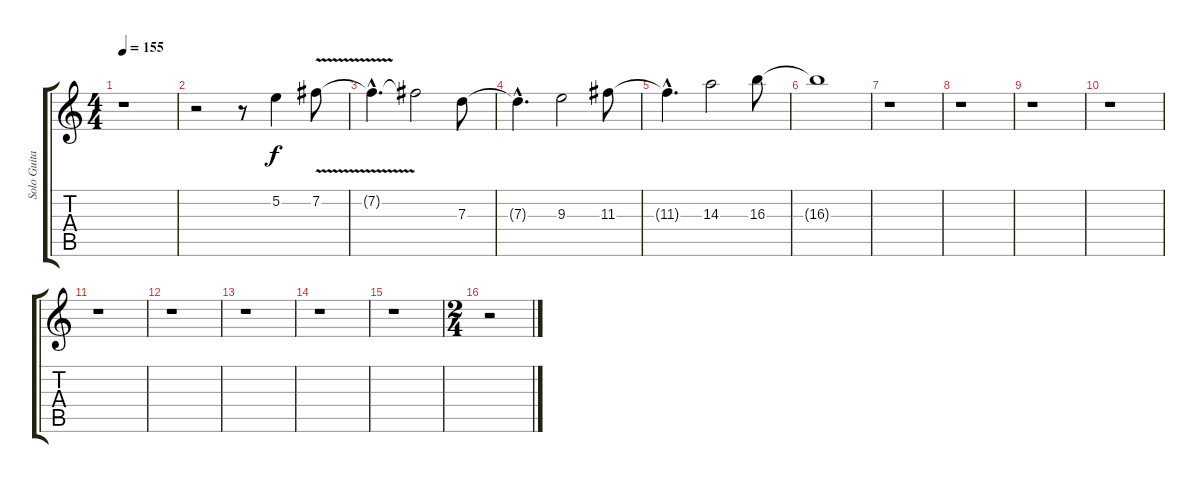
\track ("Solo Guitar" "Solo Guita") {instrument overdrivenguitar}
\staff {score tabs}
\tuning (E4 B3 G3 D3 A2 E2) {hide}
\ts (4 4)
\tempo 155
\clef g2
\ks c
r.1{dy f} |
r.2 r.8 5.2.4 7.2{v}.8 |
7.2{hac t}.4{d} 7.2{t}.2 7.3.8 |
7.3{hac t}.4{d} 9.3.2 11.3.8 |
11.3{hac t}.4{d} 14.3.2 16.3.8 |
16.3{t}.1 |
r.1 |
r.1 |
r.1 |
r.1 |
r.1 |
r.1 |
r.1 |
r.1 |
r.1 |
\ts (2 4)
r.2
